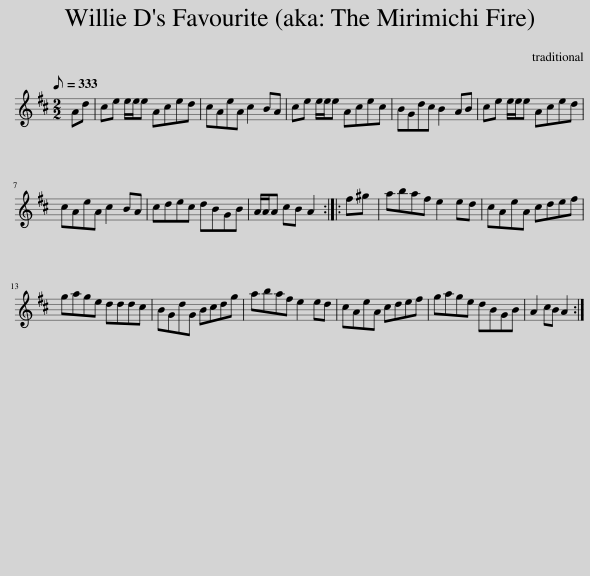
X:1
L:1/8
Q:1/8=333
M:2/2
I:linebreak $
K:D
V:1 treble
V:1
 Ad | ce e/e/e Aced | cAeA c2 BA | ce e/e/e Acec | BGdc B2 AB | %5
 ce e/e/e Aced |$ cAeA c2 BA | cdec dBGB | A/A/A cB A2 :: f^g | %10
 abaf e2 ed | cAeA cdef |$ gage dddc | BGdG Bcdg | abaf e2 ed | %15
 cAeA cdef | gage dBGB | A2 cB A2 :| %18
